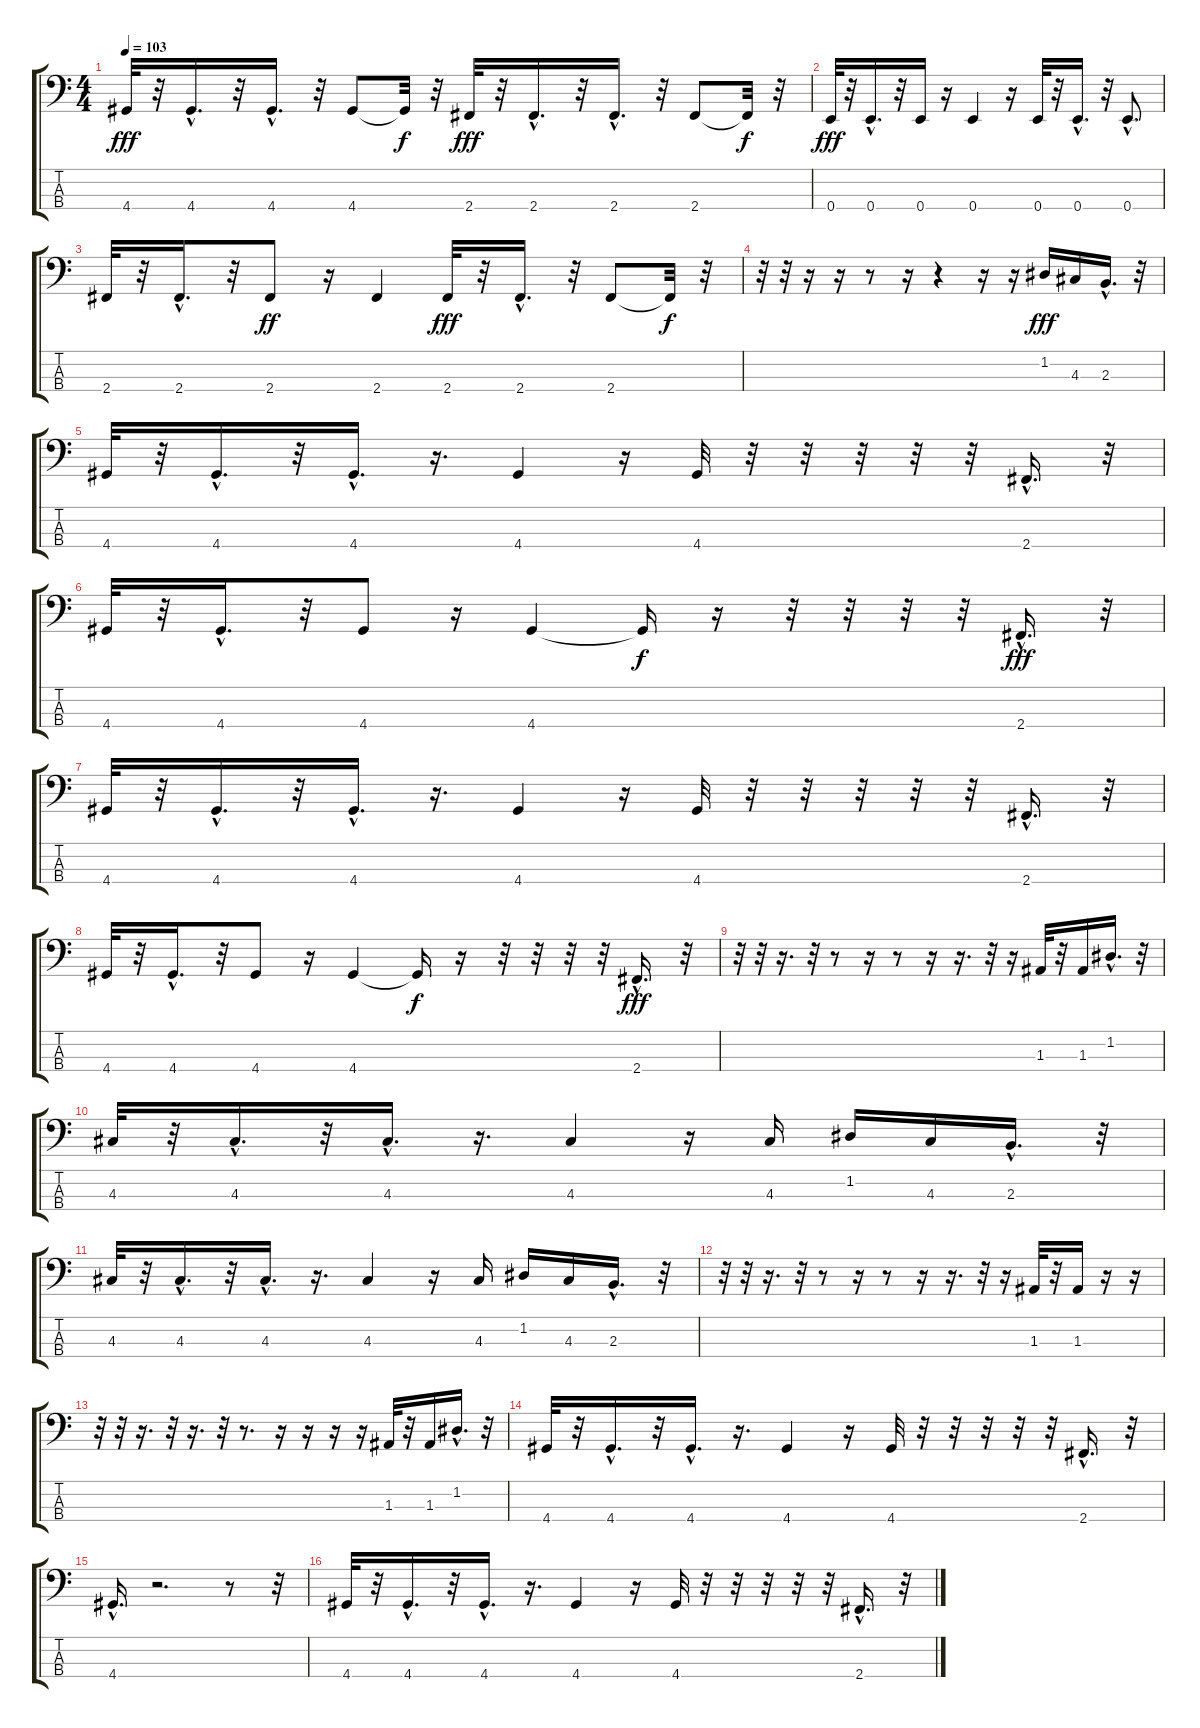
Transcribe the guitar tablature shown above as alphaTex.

\track "" {instrument electricbassfinger}
\staff {score tabs}
\tuning (G2 D2 A1 E1) {hide}
\ts (4 4)
\tempo 103
\clef f4
\ks c
4.4.32{dy fff} r.32 4.4{hac}.16{d} r.32 4.4{hac}.16{d} r.32 4.4.8 4.4{t}.32{dy f} r.32 2.4.32{dy fff} r.32 2.4{hac}.16{d} r.32 2.4{hac}.16{d} r.32 2.4.8 2.4{t}.32{dy f} r.32 |
0.4.32{dy fff} r.32 0.4{hac}.16{d} r.32 0.4.16 r.16 0.4.4 r.16 0.4.32 r.32 0.4{hac}.16{d} r.32 0.4{hac}.8{d} |
2.4.32 r.32 2.4{hac}.16{d} r.32 2.4.8{dy ff} r.16 2.4.4 2.4.32{dy fff} r.32 2.4{hac}.16{d} r.32 2.4.8 2.4{t}.32{dy f} r.32 |
r.32 r.32 r.16 r.16 r.8 r.16 r.4 r.16 r.16 1.2.16{dy fff} 4.3.16 2.3{hac}.16{d} r.32 |
4.4.32 r.32 4.4{hac}.16{d} r.32 4.4{hac}.16{d} r.16{d} 4.4.4 r.16 4.4.32 r.32 r.32 r.32 r.32 r.32 2.4{hac}.16{d} r.32 |
4.4.32 r.32 4.4{hac}.16{d} r.32 4.4.8 r.16 4.4.4 4.4{t}.16{dy f} r.16 r.32 r.32 r.32 r.32 2.4{hac}.16{d dy fff} r.32 |
4.4.32 r.32 4.4{hac}.16{d} r.32 4.4{hac}.16{d} r.16{d} 4.4.4 r.16 4.4.32 r.32 r.32 r.32 r.32 r.32 2.4{hac}.16{d} r.32 |
4.4.32 r.32 4.4{hac}.16{d} r.32 4.4.8 r.16 4.4.4 4.4{t}.16{dy f} r.16 r.32 r.32 r.32 r.32 2.4{hac}.16{d dy fff} r.32 |
r.32 r.32 r.16{d} r.32 r.8 r.16 r.8 r.16 r.16{d} r.32 r.16 1.3.32 r.32 1.3.16 1.2{hac}.16{d} r.32 |
4.3.32 r.32 4.3{hac}.16{d} r.32 4.3{hac}.16{d} r.16{d} 4.3.4 r.16 4.3.16 1.2.16 4.3.16 2.3{hac}.16{d} r.32 |
4.3.32 r.32 4.3{hac}.16{d} r.32 4.3{hac}.16{d} r.16{d} 4.3.4 r.16 4.3.16 1.2.16 4.3.16 2.3{hac}.16{d} r.32 |
r.32 r.32 r.16{d} r.32 r.8 r.16 r.8 r.16 r.16{d} r.32 r.16 1.3.32 r.32 1.3.16 r.16 r.16 |
r.32 r.32 r.16{d} r.32 r.16{d} r.32 r.8{d} r.16 r.16 r.16 r.16 1.3.32 r.32 1.3.16 1.2{hac}.16{d} r.32 |
4.4.32 r.32 4.4{hac}.16{d} r.32 4.4{hac}.16{d} r.16{d} 4.4.4 r.16 4.4.32 r.32 r.32 r.32 r.32 r.32 2.4{hac}.16{d} r.32 |
4.4{hac}.16{d} r.2{d} r.8 r.32 |
4.4.32 r.32 4.4{hac}.16{d} r.32 4.4{hac}.16{d} r.16{d} 4.4.4 r.16 4.4.32 r.32 r.32 r.32 r.32 r.32 2.4{hac}.16{d} r.32
